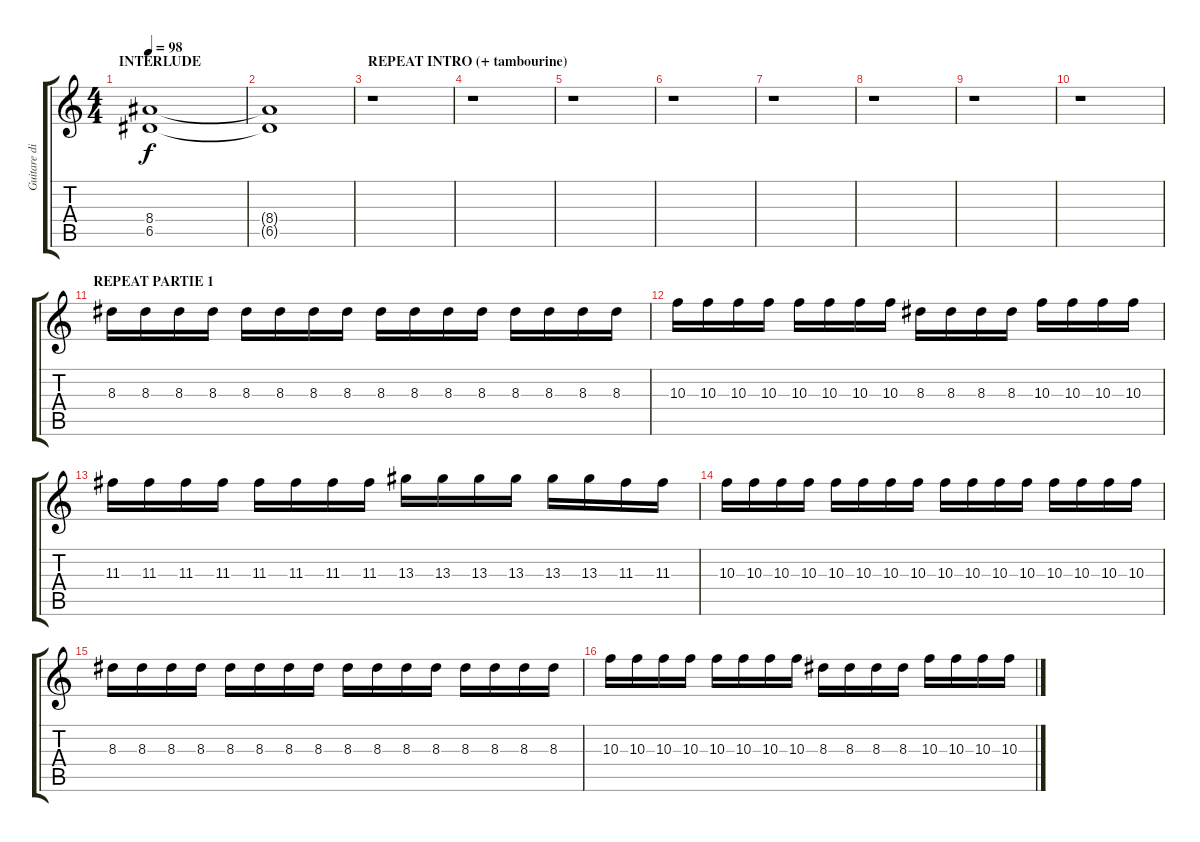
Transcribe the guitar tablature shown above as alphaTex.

\track ("Guitare disto 1" "Guitare di") {instrument overdrivenguitar}
\staff {score tabs}
\tuning (E4 B3 G3 D3 A2 E2) {hide}
\ts (4 4)
\section ("" "INTERLUDE")
\tempo 98
\clef g2
\ks c
(8.4 6.5).1{dy f} |
(8.4{t} 6.5{t}).1 |
\section ("" "REPEAT INTRO (+ tambourine)")
r.1 |
r.1 |
r.1 |
r.1 |
r.1 |
r.1 |
r.1 |
r.1 |
\section ("" "REPEAT PARTIE 1")
8.3.16 8.3.16 8.3.16 8.3.16 8.3.16 8.3.16 8.3.16 8.3.16 8.3.16 8.3.16 8.3.16 8.3.16 8.3.16 8.3.16 8.3.16 8.3.16 |
10.3.16 10.3.16 10.3.16 10.3.16 10.3.16 10.3.16 10.3.16 10.3.16 8.3.16 8.3.16 8.3.16 8.3.16 10.3.16 10.3.16 10.3.16 10.3.16 |
11.3.16 11.3.16 11.3.16 11.3.16 11.3.16 11.3.16 11.3.16 11.3.16 13.3.16 13.3.16 13.3.16 13.3.16 13.3.16 13.3.16 11.3.16 11.3.16 |
10.3.16 10.3.16 10.3.16 10.3.16 10.3.16 10.3.16 10.3.16 10.3.16 10.3.16 10.3.16 10.3.16 10.3.16 10.3.16 10.3.16 10.3.16 10.3.16 |
8.3.16 8.3.16 8.3.16 8.3.16 8.3.16 8.3.16 8.3.16 8.3.16 8.3.16 8.3.16 8.3.16 8.3.16 8.3.16 8.3.16 8.3.16 8.3.16 |
10.3.16 10.3.16 10.3.16 10.3.16 10.3.16 10.3.16 10.3.16 10.3.16 8.3.16 8.3.16 8.3.16 8.3.16 10.3.16 10.3.16 10.3.16 10.3.16
